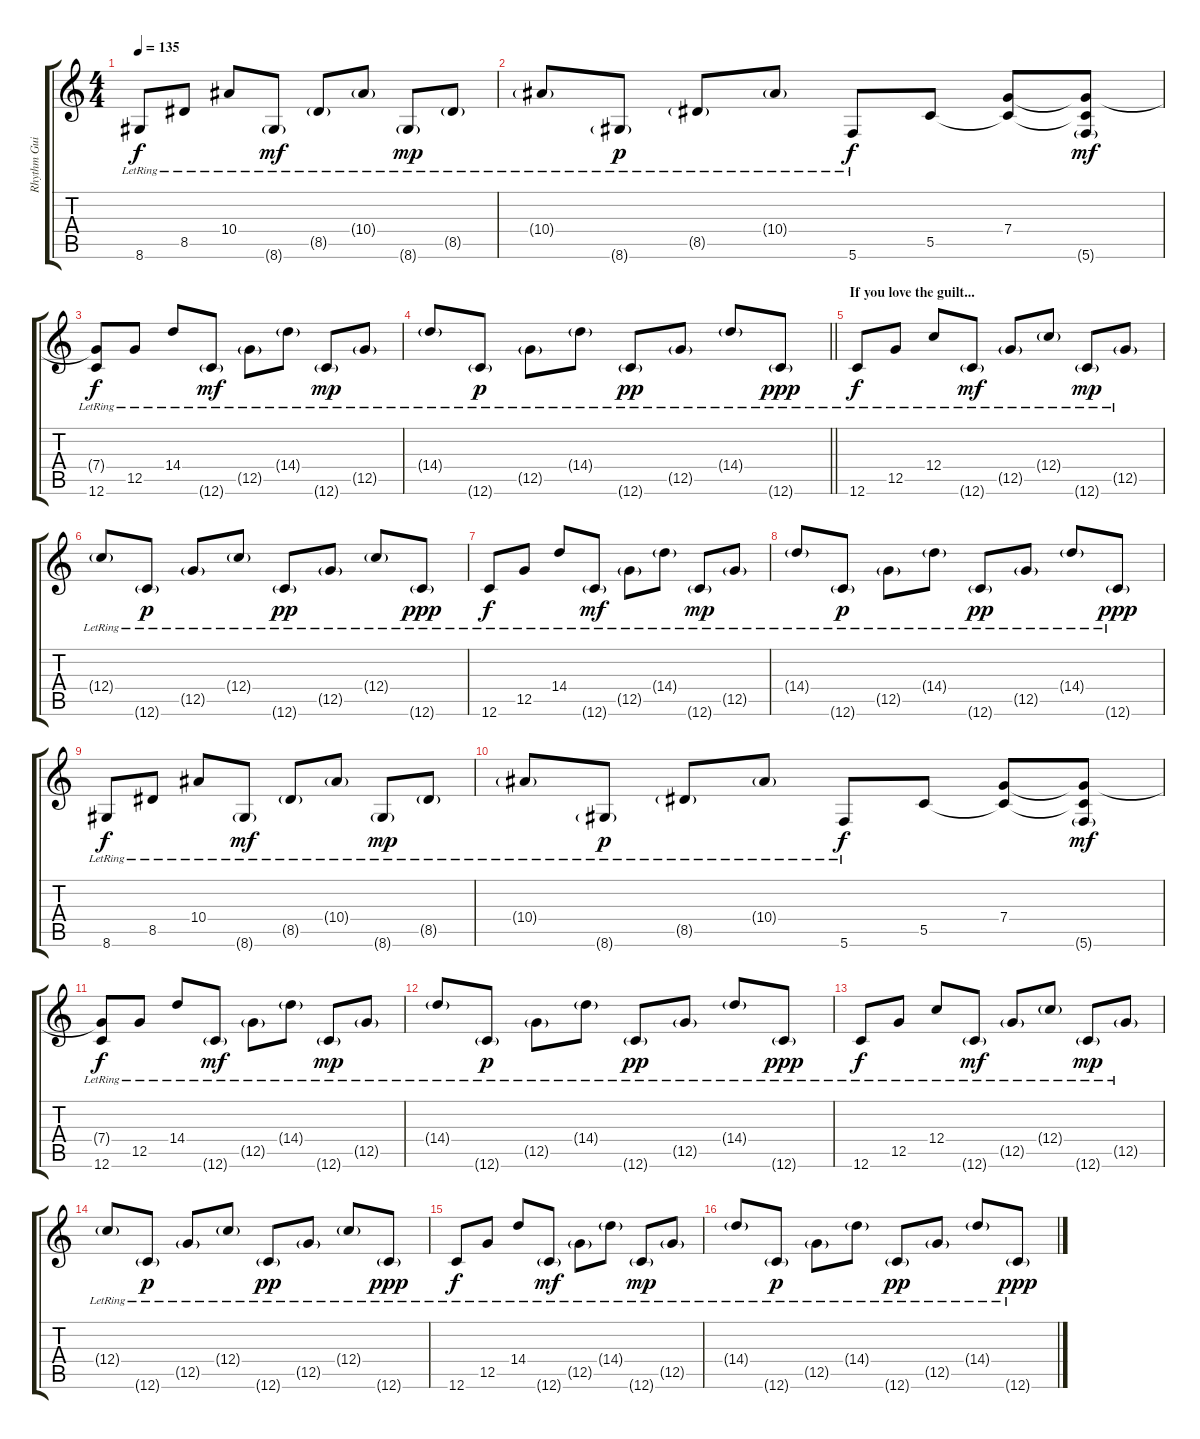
\track ("Rhythm Guitar R" "Rhythm Gui") {instrument distortionguitar}
\staff {score tabs}
\tuning (D4 A3 F3 C3 G2 C2) {hide}
\ts (4 4)
\tempo 135
\clef g2
\ks c
8.6{lr}.8{dy f} 8.5{lr}.8 10.4{lr}.8 8.6{g lr}.8{dy mf} 8.5{g lr}.8 10.4{g lr}.8 8.6{g lr}.8{dy mp} 8.5{g lr}.8 |
10.4{g lr}.8 8.6{g lr}.8{dy p} 8.5{g lr}.8 10.4{g lr}.8 5.6{lr}.8{dy f} 5.5.8 (7.4 5.5{t}).8 (7.4{t} 5.5{t} 5.6{g}).8{dy mf} |
(7.4{t} 12.6{lr}).8{dy f} 12.5{lr}.8 14.4{lr}.8 12.6{g lr}.8{dy mf} 12.5{g lr}.8 14.4{g lr}.8 12.6{g lr}.8{dy mp} 12.5{g lr}.8 |
\barLineRight lightlight
14.4{g lr}.8 12.6{g lr}.8{dy p} 12.5{g lr}.8 14.4{g lr}.8 12.6{g lr}.8{dy pp} 12.5{g lr}.8 14.4{g lr}.8 12.6{g lr}.8{dy ppp} |
\section ("" "If you love the guilt...")
12.6{lr}.8{dy f} 12.5{lr}.8 12.4{lr}.8 12.6{g lr}.8{dy mf} 12.5{g lr}.8 12.4{g lr}.8 12.6{g lr}.8{dy mp} 12.5{g lr}.8 |
12.4{g lr}.8 12.6{g lr}.8{dy p} 12.5{g lr}.8 12.4{g lr}.8 12.6{g lr}.8{dy pp} 12.5{g lr}.8 12.4{g lr}.8 12.6{g lr}.8{dy ppp} |
12.6{lr}.8{dy f} 12.5{lr}.8 14.4{lr}.8 12.6{g lr}.8{dy mf} 12.5{g lr}.8 14.4{g lr}.8 12.6{g lr}.8{dy mp} 12.5{g lr}.8 |
14.4{g lr}.8 12.6{g lr}.8{dy p} 12.5{g lr}.8 14.4{g lr}.8 12.6{g lr}.8{dy pp} 12.5{g lr}.8 14.4{g lr}.8 12.6{g lr}.8{dy ppp} |
8.6{lr}.8{dy f} 8.5{lr}.8 10.4{lr}.8 8.6{g lr}.8{dy mf} 8.5{g lr}.8 10.4{g lr}.8 8.6{g lr}.8{dy mp} 8.5{g lr}.8 |
10.4{g lr}.8 8.6{g lr}.8{dy p} 8.5{g lr}.8 10.4{g lr}.8 5.6{lr}.8{dy f} 5.5.8 (7.4 5.5{t}).8 (7.4{t} 5.5{t} 5.6{g}).8{dy mf} |
(7.4{t} 12.6{lr}).8{dy f} 12.5{lr}.8 14.4{lr}.8 12.6{g lr}.8{dy mf} 12.5{g lr}.8 14.4{g lr}.8 12.6{g lr}.8{dy mp} 12.5{g lr}.8 |
14.4{g lr}.8 12.6{g lr}.8{dy p} 12.5{g lr}.8 14.4{g lr}.8 12.6{g lr}.8{dy pp} 12.5{g lr}.8 14.4{g lr}.8 12.6{g lr}.8{dy ppp} |
12.6{lr}.8{dy f} 12.5{lr}.8 12.4{lr}.8 12.6{g lr}.8{dy mf} 12.5{g lr}.8 12.4{g lr}.8 12.6{g lr}.8{dy mp} 12.5{g lr}.8 |
12.4{g lr}.8 12.6{g lr}.8{dy p} 12.5{g lr}.8 12.4{g lr}.8 12.6{g lr}.8{dy pp} 12.5{g lr}.8 12.4{g lr}.8 12.6{g lr}.8{dy ppp} |
12.6{lr}.8{dy f} 12.5{lr}.8 14.4{lr}.8 12.6{g lr}.8{dy mf} 12.5{g lr}.8 14.4{g lr}.8 12.6{g lr}.8{dy mp} 12.5{g lr}.8 |
14.4{g lr}.8 12.6{g lr}.8{dy p} 12.5{g lr}.8 14.4{g lr}.8 12.6{g lr}.8{dy pp} 12.5{g lr}.8 14.4{g lr}.8 12.6{g lr}.8{dy ppp}
